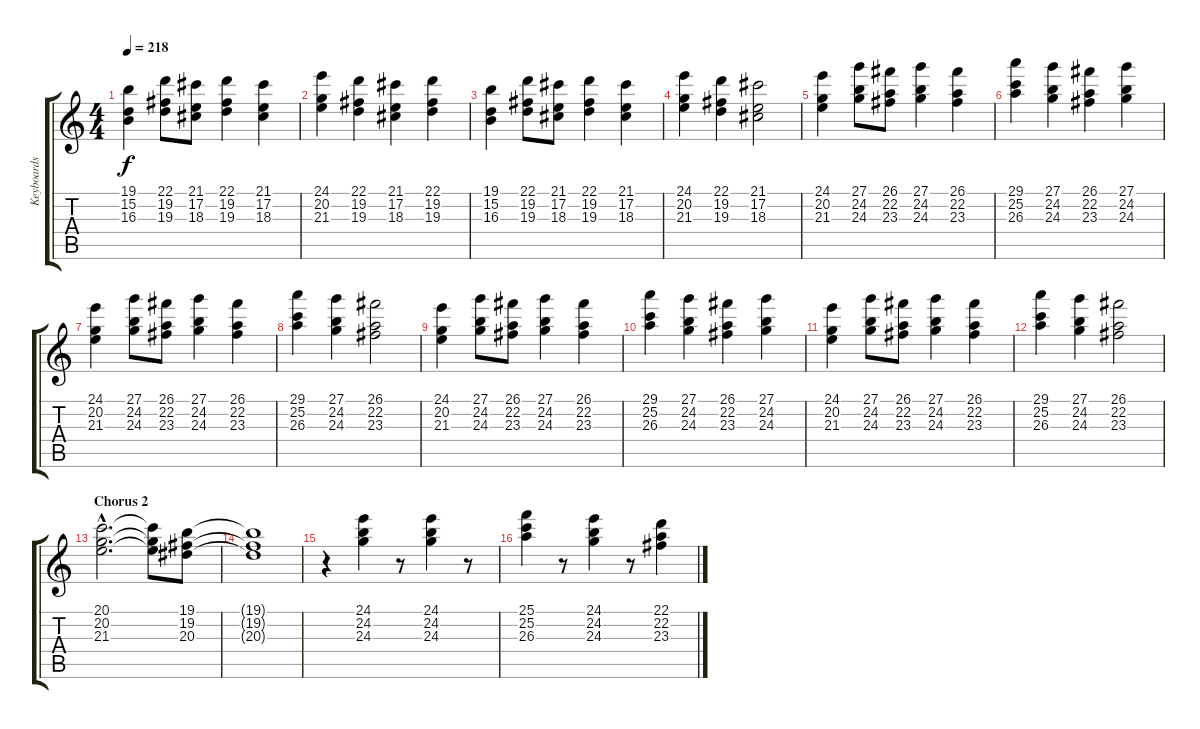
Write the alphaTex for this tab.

\track ("Keyboards 2" "Keyboards ") {instrument stringensemble1}
\staff {score tabs}
\tuning (E4 B3 G3 D3 A2 E2) {hide}
\ts (4 4)
\tempo 218
\clef g2
\ks c
(19.1 15.2 16.3).4{dy f} (22.1 19.2 19.3).8 (21.1 17.2 18.3).8 (22.1 19.2 19.3).4 (21.1 17.2 18.3).4 |
(24.1 20.2 21.3).4 (22.1 19.2 19.3).4 (21.1 17.2 18.3).4 (22.1 19.2 19.3).4 |
(19.1 15.2 16.3).4 (22.1 19.2 19.3).8 (21.1 17.2 18.3).8 (22.1 19.2 19.3).4 (21.1 17.2 18.3).4 |
(24.1 20.2 21.3).4 (22.1 19.2 19.3).4 (21.1 17.2 18.3).2 |
(24.1 20.2 21.3).4 (27.1 24.2 24.3).8 (26.1 22.2 23.3).8 (27.1 24.2 24.3).4 (26.1 22.2 23.3).4 |
(29.1 25.2 26.3).4 (27.1 24.2 24.3).4 (26.1 22.2 23.3).4 (27.1 24.2 24.3).4 |
(24.1 20.2 21.3).4 (27.1 24.2 24.3).8 (26.1 22.2 23.3).8 (27.1 24.2 24.3).4 (26.1 22.2 23.3).4 |
(29.1 25.2 26.3).4 (27.1 24.2 24.3).4 (26.1 22.2 23.3).2 |
(24.1 20.2 21.3).4 (27.1 24.2 24.3).8 (26.1 22.2 23.3).8 (27.1 24.2 24.3).4 (26.1 22.2 23.3).4 |
(29.1 25.2 26.3).4 (27.1 24.2 24.3).4 (26.1 22.2 23.3).4 (27.1 24.2 24.3).4 |
(24.1 20.2 21.3).4 (27.1 24.2 24.3).8 (26.1 22.2 23.3).8 (27.1 24.2 24.3).4 (26.1 22.2 23.3).4 |
(29.1 25.2 26.3).4 (27.1 24.2 24.3).4 (26.1 22.2 23.3).2 |
\section ("" "Chorus 2")
(20.1{hac} 20.2{hac} 21.3{hac}).2{d} (20.1{t} 20.2{t} 21.3{t}).8 (19.1 19.2 20.3).8 |
(19.1{t} 19.2{t} 20.3{t}).1 |
r.4 (24.1 24.2 24.3).4 r.8 (24.1 24.2 24.3).4 r.8 |
(25.1 25.2 26.3).4 r.8 (24.1 24.2 24.3).4 r.8 (22.1 22.2 23.3).4
